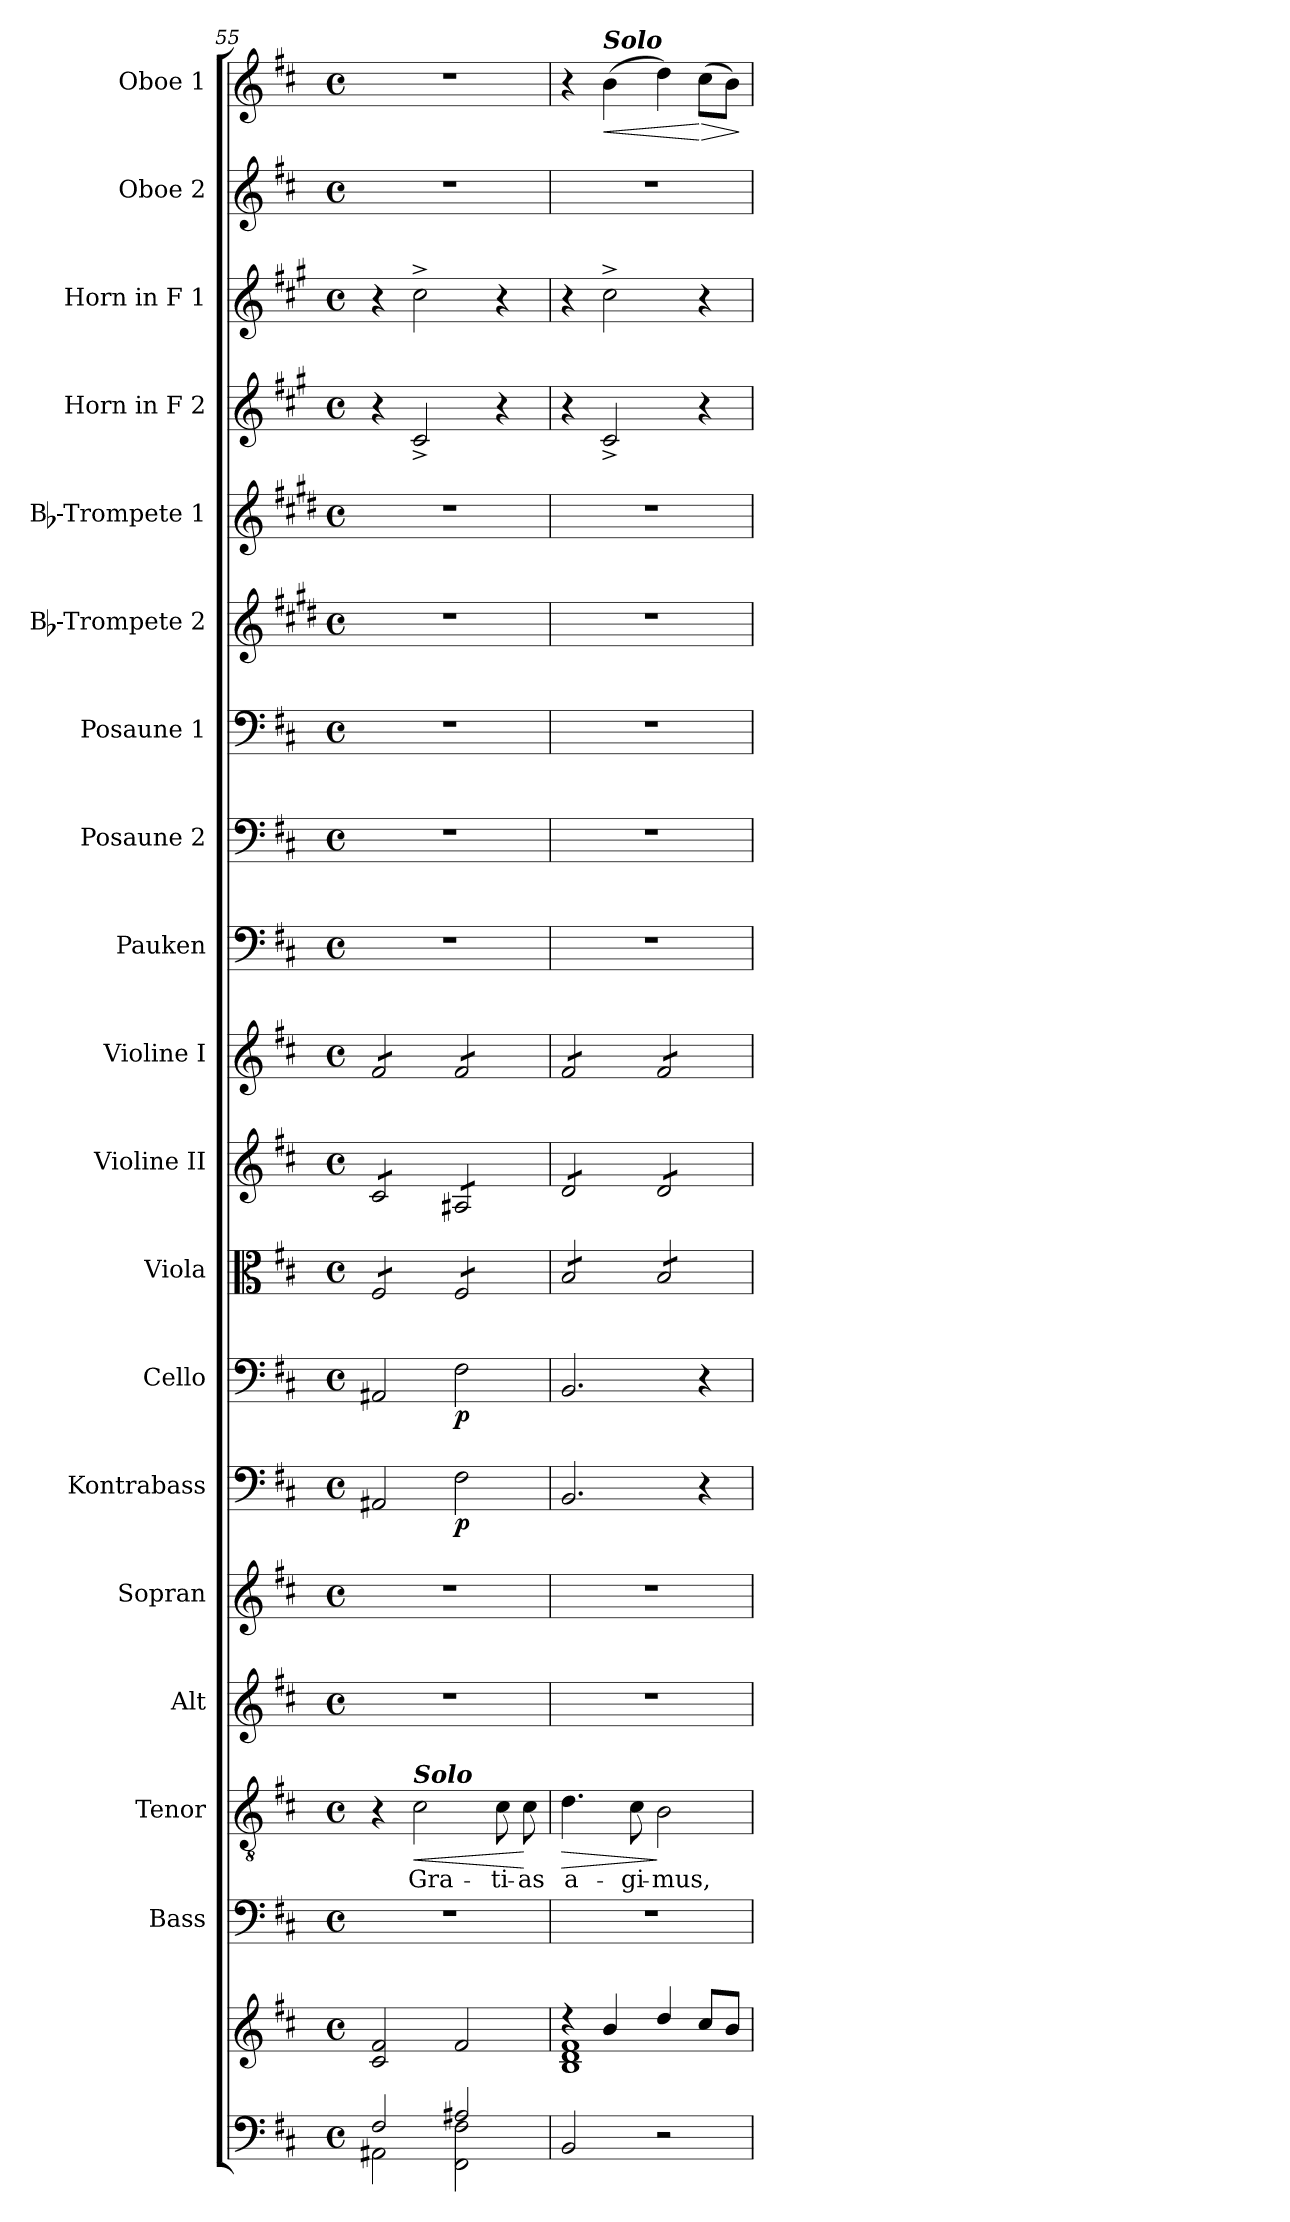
**kern	**kern	**kern	**kern	**text	**dynam	**kern	**kern	**kern	**dynam	**kern	**dynam	**kern	**kern	**kern	**kern	**kern	**kern	**kern	**kern	**kern	**kern	**kern	**kern	**dynam
*part19	*part19	*part18	*part17	*part17	*part17	*part16	*part15	*part14	*part14	*part13	*part13	*part12	*part11	*part10	*part9	*part8	*part7	*part6	*part5	*part4	*part3	*part2	*part1	*part1
*staff20	*staff19	*staff18	*staff17	*staff17	*staff17	*staff16	*staff15	*staff14	*staff14	*staff13	*staff13	*staff12	*staff11	*staff10	*staff9	*staff8	*staff7	*staff6	*staff5	*staff4	*staff3	*staff2	*staff1	*staff1
*	*	*I"Bass	*I"Tenor	*	*	*I"Alt	*I"Sopran	*I"Kontrabass	*	*I"Cello	*	*I"Viola	*I"Violine II	*I"Violine I	*I"Pauken	*I"Posaune 2	*I"Posaune 1	*I"Bb-Trompete 2	*I"Bb-Trompete 1	*I"Horn in F 2	*I"Horn in F 1	*I"Oboe 2	*I"Oboe 1	*
*	*	*I'B.	*I'T.	*	*	*I'A.	*I'S.	*I'Kb.	*	*	*	*I'Vla.	*I'Vl. II	*I'Vl. I	*I'Pk.	*I'Pos. 2	*I'Pos. 1	*I'Bb Trp. 2	*I'Bb Trp. 1	*	*	*I'Ob. 2	*I'Ob. 1	*
*clefF4	*clefG2	*clefF4	*clefGv2	*	*	*clefG2	*clefG2	*clefF4	*	*clefF4	*	*clefC3	*clefG2	*clefG2	*clefF4	*clefF4	*clefF4	*clefG2	*clefG2	*clefG2	*clefG2	*clefG2	*clefG2	*
*	*	*	*	*	*	*	*	*ITrd7c12	*	*	*	*	*	*	*	*	*	*ITrd1c2	*ITrd1c2	*ITrd4c7	*ITrd4c7	*	*	*
*k[f#c#]	*k[f#c#]	*k[f#c#]	*k[f#c#]	*	*	*k[f#c#]	*k[f#c#]	*k[f#c#]	*	*k[f#c#]	*	*k[f#c#]	*k[f#c#]	*k[f#c#]	*k[f#c#]	*k[f#c#]	*k[f#c#]	*k[f#c#]	*k[f#c#]	*k[f#c#]	*k[f#c#]	*k[f#c#]	*k[f#c#]	*
*D:	*D:	*D:	*D:	*	*	*D:	*D:	*D:	*	*D:	*	*D:	*D:	*D:	*D:	*D:	*D:	*D:	*D:	*D:	*D:	*D:	*D:	*
*M4/4	*M4/4	*M4/4	*M4/4	*	*	*M4/4	*M4/4	*M4/4	*	*M4/4	*	*M4/4	*M4/4	*M4/4	*M4/4	*M4/4	*M4/4	*M4/4	*M4/4	*M4/4	*M4/4	*M4/4	*M4/4	*
*met(c)	*met(c)	*met(c)	*met(c)	*	*	*met(c)	*met(c)	*met(c)	*	*met(c)	*	*met(c)	*met(c)	*met(c)	*met(c)	*met(c)	*met(c)	*met(c)	*met(c)	*met(c)	*met(c)	*met(c)	*met(c)	*
=55	=55	=55	=55	=55	=55	=55	=55	=55	=55	=55	=55	=55	=55	=55	=55	=55	=55	=55	=55	=55	=55	=55	=55	=55
*^	*	*	*	*	*	*	*	*	*	*	*	*	*	*	*	*	*	*	*	*	*	*	*	*
*	*	*	*	*	*	*	*	*	*	*	*	*	*tremolo	*	*	*	*	*	*	*	*	*	*	*	*
*	*	*	*	*	*	*	*	*	*	*	*	*	*	*tremolo	*	*	*	*	*	*	*	*	*	*	*
*	*	*	*	*	*	*	*	*	*	*	*	*	*	*	*tremolo	*	*	*	*	*	*	*	*	*	*
2F#/	2AA#X\	2c#/ 2f#/	1r	4r	.	.	1r	1r	2AAA#X/	.	2AA#X/	.	8F#/L	8c#/L	8f#/L	1r	1r	1r	1r	1r	4r	4r	1r	1r	.
.	.	.	.	.	.	.	.	.	.	.	.	.	8F#/	8c#/	8f#/	.	.	.	.	.	.	.	.	.	.
!	!	!	!	!LO:TX:a:Bi:t=Solo	!	!	!	!	!	!	!	!	!	!	!	!	!	!	!	!	!	!	!	!	!
!	!	!	!	!	!LO:LY:b	!LO:HP:b	!	!	!	!	!	!	!	!	!	!	!	!	!	!	!	!	!	!	!
.	.	.	.	2c#\	Gra-	<	.	.	.	.	.	.	8F#/	8c#/	8f#/	.	.	.	.	.	2F#^</	2f#^>\	.	.	.
.	.	.	.	.	.	.	.	.	.	.	.	.	8F#/J	8c#/J	8f#/J	.	.	.	.	.	.	.	.	.	.
!	!	!	!	!	!	!	!	!	!	!LO:DY:b	!	!LO:DY:b	!	!	!	!	!	!	!	!	!	!	!	!	!
2A#X/	2FF#\ 2F#\	2f#/	.	.	.	.	.	.	2FF#\	p	2F#\	p	8F#/L	8A#X/L	8f#/L	.	.	.	.	.	.	.	.	.	.
.	.	.	.	.	.	.	.	.	.	.	.	.	8F#/	8A#X/	8f#/	.	.	.	.	.	.	.	.	.	.
!	!	!	!	!	!LO:LY:b	!	!	!	!	!	!	!	!	!	!	!	!	!	!	!	!	!	!	!	!
.	.	.	.	8c#\	-ti-	.	.	.	.	.	.	.	8F#/	8A#X/	8f#/	.	.	.	.	.	4r	4r	.	.	.
!	!	!	!	!	!LO:LY:b	!	!	!	!	!	!	!	!	!	!	!	!	!	!	!	!	!	!	!	!
.	.	.	.	8c#\	-as	[	.	.	.	.	.	.	8F#/J	8A#X/J	8f#/J	.	.	.	.	.	.	.	.	.	.
*v	*v	*	*	*	*	*	*	*	*	*	*	*	*	*	*	*	*	*	*	*	*	*	*	*	*
=56	=56	=56	=56	=56	=56	=56	=56	=56	=56	=56	=56	=56	=56	=56	=56	=56	=56	=56	=56	=56	=56	=56	=56	=56
*	*^	*	*	*	*	*	*	*	*	*	*	*	*	*	*	*	*	*	*	*	*	*	*	*
!	!	!	!	!	!LO:LY:b	!LO:HP:b	!	!	!	!	!	!	!	!	!	!	!	!	!	!	!	!	!	!	!
2BB/	4rdd	1B 1d 1f#	1r	4.d\	a-	>	1r	1r	2.BBB/	.	2.BB/	.	8B/L	8d/L	8f#/L	1r	1r	1r	1r	1r	4r	4r	1r	4r	.
.	.	.	.	.	.	.	.	.	.	.	.	.	8B/	8d/	8f#/	.	.	.	.	.	.	.	.	.	.
!	!	!	!	!	!	!	!	!	!	!	!	!	!	!	!	!	!	!	!	!	!	!	!	!LO:TX:a:Bi:t=Solo	!
!	!	!	!	!	!	!	!	!	!	!	!	!	!	!	!	!	!	!	!	!	!	!	!	!	!LO:HP:b
.	4b/	.	.	.	.	.	.	.	.	.	.	.	8B/	8d/	8f#/	.	.	.	.	.	2F#^</	2f#^>\	.	(>4b\	<
!	!	!	!	!	!LO:LY:b	!	!	!	!	!	!	!	!	!	!	!	!	!	!	!	!	!	!	!	!
.	.	.	.	8c#\	-gi-	.	.	.	.	.	.	.	8B/J	8d/J	8f#/J	.	.	.	.	.	.	.	.	.	.
!	!	!	!	!	!LO:LY:b	!	!	!	!	!	!	!	!	!	!	!	!	!	!	!	!	!	!	!	!
2r	4dd/	.	.	2B\	-mus,	]	.	.	.	.	.	.	8B/L	8d/L	8f#/L	.	.	.	.	.	.	.	.	4dd\)	.
.	.	.	.	.	.	.	.	.	.	.	.	.	8B/	8d/	8f#/	.	.	.	.	.	.	.	.	.	.
!	!	!	!	!	!	!	!	!	!	!	!	!	!	!	!	!	!	!	!	!	!	!	!	!	!LO:HP:n=1:b
.	8cc#/L	.	.	.	.	.	.	.	4r	.	4r	.	8B/	8d/	8f#/	.	.	.	.	.	4r	4r	.	(>8cc#\L	[ >
.	8b/J	.	.	.	.	.	.	.	.	.	.	.	8B/J	8d/J	8f#/J	.	.	.	.	.	.	.	.	8b\J)	.
*	*	*	*	*	*	*	*	*	*	*	*	*	*	*	*Xtremolo	*	*	*	*	*	*	*	*	*	*
*	*	*	*	*	*	*	*	*	*	*	*	*	*	*Xtremolo	*	*	*	*	*	*	*	*	*	*	*
*	*	*	*	*	*	*	*	*	*	*	*	*	*Xtremolo	*	*	*	*	*	*	*	*	*	*	*	*
*	*v	*v	*	*	*	*	*	*	*	*	*	*	*	*	*	*	*	*	*	*	*	*	*	*	*
.	.	.	.	.	.	.	.	.	.	.	.	.	.	.	.	.	.	.	.	.	.	.	.	]
=	=	=	=	=	=	=	=	=	=	=	=	=	=	=	=	=	=	=	=	=	=	=	=	=
*-	*-	*-	*-	*-	*-	*-	*-	*-	*-	*-	*-	*-	*-	*-	*-	*-	*-	*-	*-	*-	*-	*-	*-	*-
